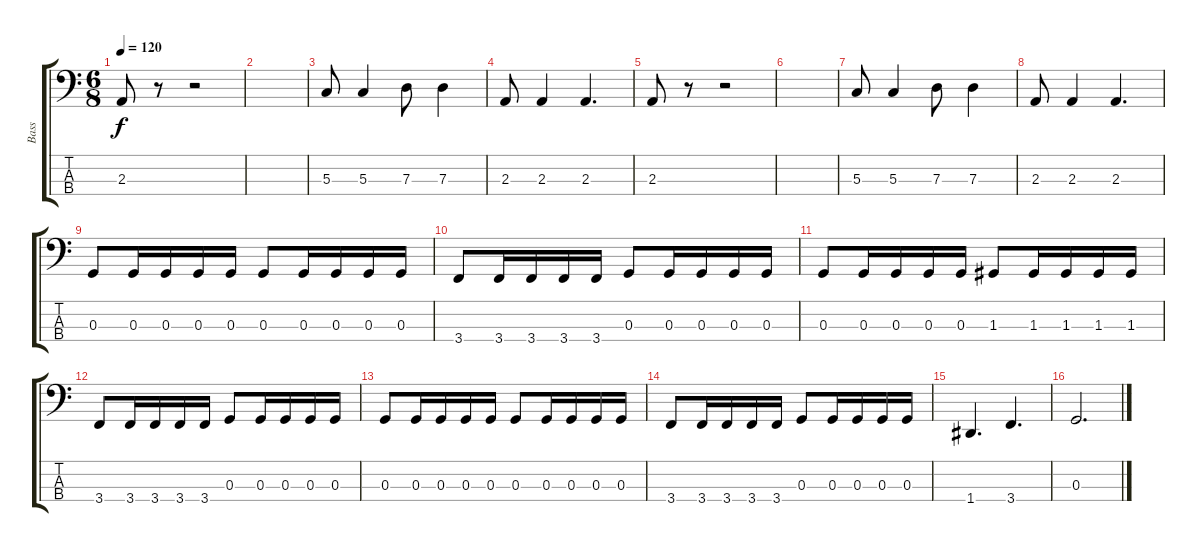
\track ("Bass" "Bass") {instrument electricbasspick}
\staff {score tabs}
\tuning (F2 C2 G1 D1) {hide}
\ts (6 8)
\tempo 120
\clef f4
\ks c
2.3.8{dy f} r.8 r.2 |
|
5.3.8 5.3.4 7.3.8 7.3.4 |
2.3.8 2.3.4 2.3.4{d} |
2.3.8 r.8 r.2 |
|
5.3.8 5.3.4 7.3.8 7.3.4 |
2.3.8 2.3.4 2.3.4{d} |
0.3.8 0.3.16 0.3.16 0.3.16 0.3.16 0.3.8 0.3.16 0.3.16 0.3.16 0.3.16 |
3.4.8 3.4.16 3.4.16 3.4.16 3.4.16 0.3.8 0.3.16 0.3.16 0.3.16 0.3.16 |
0.3.8 0.3.16 0.3.16 0.3.16 0.3.16 1.3.8 1.3.16 1.3.16 1.3.16 1.3.16 |
3.4.8 3.4.16 3.4.16 3.4.16 3.4.16 0.3.8 0.3.16 0.3.16 0.3.16 0.3.16 |
0.3.8 0.3.16 0.3.16 0.3.16 0.3.16 0.3.8 0.3.16 0.3.16 0.3.16 0.3.16 |
3.4.8 3.4.16 3.4.16 3.4.16 3.4.16 0.3.8 0.3.16 0.3.16 0.3.16 0.3.16 |
1.4.4{d} 3.4.4{d} |
0.3.2{d}
